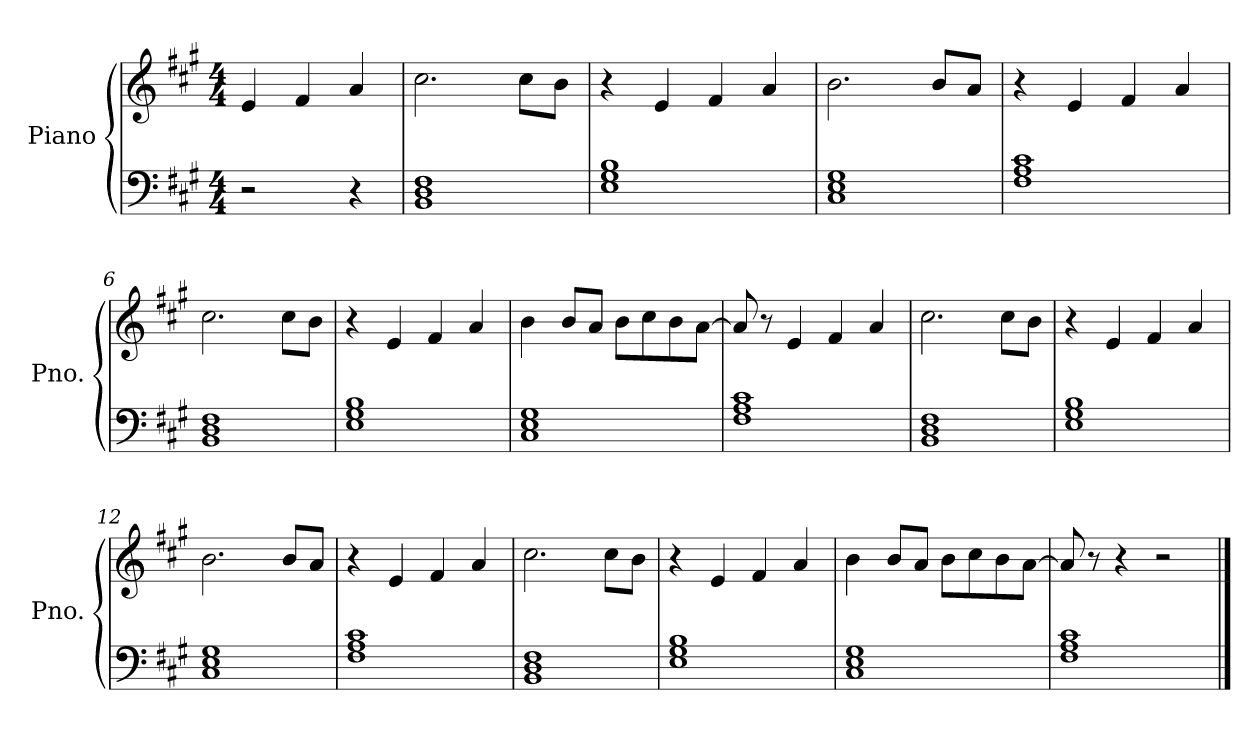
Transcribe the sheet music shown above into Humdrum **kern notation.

**kern	**kern
*part1	*part1
*staff2	*staff1
*I"Piano	*
*I'Pno.	*
*clefF4	*clefG2
*k[f#c#g#]	*k[f#c#g#]
*M4/4	*M4/4
*MM138	*MM138
=1	=1
2r	4e/
.	4f#/
4r	4a/
=2	=2
1BB 1D 1F#	2.cc#\
.	8cc#\L
.	8b\J
=3	=3
1E 1G# 1B	4r
.	4e/
.	4f#/
.	4a/
=4	=4
1C# 1E 1G#	2.b\
.	8b/L
.	8a/J
=5	=5
1F# 1A 1c#	4r
.	4e/
.	4f#/
.	4a/
=6	=6
1BB 1D 1F#	2.cc#\
.	8cc#\L
.	8b\J
=7	=7
1E 1G# 1B	4r
.	4e/
.	4f#/
.	4a/
=8	=8
1C# 1E 1G#	4b\
.	8b/L
.	8a/J
.	8b\L
.	8cc#\
.	8b\
.	[8a\J
!!LO:LB:g=z
=9	=9
1F# 1A 1c#	8a/]
.	8r
.	4e/
.	4f#/
.	4a/
!!LO:LB:g=z
=10	=10
1BB 1D 1F#	2.cc#\
.	8cc#\L
.	8b\J
=11	=11
1E 1G# 1B	4r
.	4e/
.	4f#/
.	4a/
=12	=12
1C# 1E 1G#	2.b\
.	8b/L
.	8a/J
=13	=13
1F# 1A 1c#	4r
.	4e/
.	4f#/
.	4a/
=14	=14
1BB 1D 1F#	2.cc#\
.	8cc#\L
.	8b\J
=15	=15
1E 1G# 1B	4r
.	4e/
.	4f#/
.	4a/
=16	=16
1C# 1E 1G#	4b\
.	8b/L
.	8a/J
.	8b\L
.	8cc#\
.	8b\
.	[8a\J
=17	=17
1F# 1A 1c#	8a/]
.	8r
.	4r
.	2r
==	==
*-	*-
